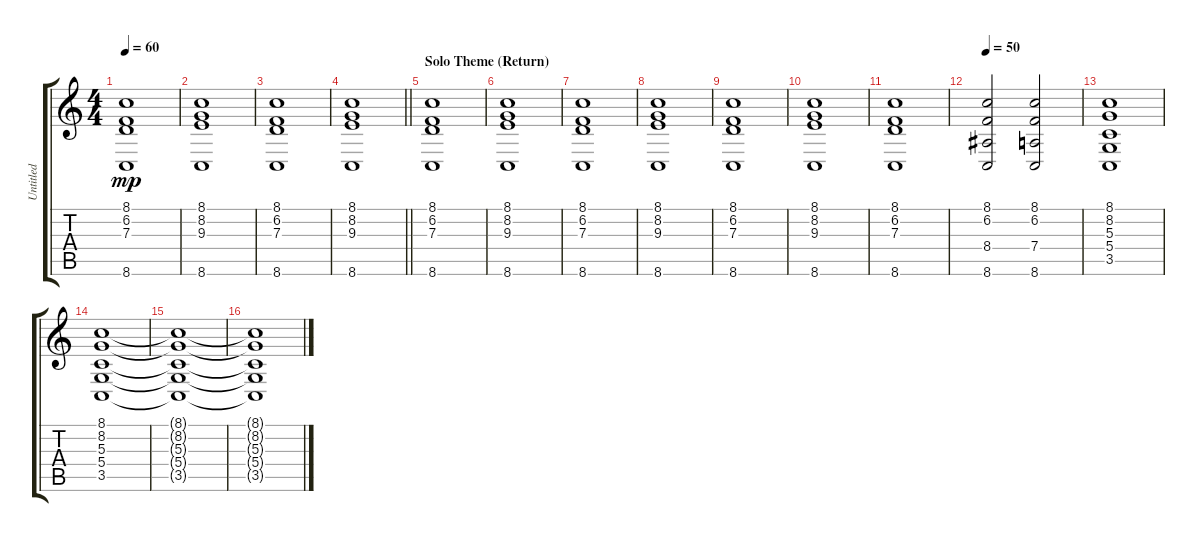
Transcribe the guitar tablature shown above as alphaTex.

\track ("Untitled" "Untitled") {instrument churchorgan}
\staff {score tabs}
\tuning (E4 B3 G3 D3 A2 E2) {hide}
\ts (4 4)
\tempo 60
\clef g2
\ks c
(8.1 6.2 7.3 8.6).1{dy mp} |
(8.1 8.2 9.3 8.6).1 |
(8.1 6.2 7.3 8.6).1 |
\barLineRight lightlight
(8.1 8.2 9.3 8.6).1 |
\section ("" "Solo Theme (Return)")
(8.1 6.2 7.3 8.6).1 |
(8.1 8.2 9.3 8.6).1 |
(8.1 6.2 7.3 8.6).1 |
(8.1 8.2 9.3 8.6).1 |
(8.1 6.2 7.3 8.6).1 |
(8.1 8.2 9.3 8.6).1 |
(8.1 6.2 7.3 8.6).1 |
\tempo 50
(8.1 6.2 8.4 8.6).2 (8.1 6.2 7.4 8.6).2 |
(8.1 8.2 5.3 5.4 3.5).1 |
(8.1 8.2 5.3 5.4 3.5).1 |
(8.1{t} 8.2{t} 5.3{t} 5.4{t} 3.5{t}).1 |
(8.1{t} 8.2{t} 5.3{t} 5.4{t} 3.5{t}).1
